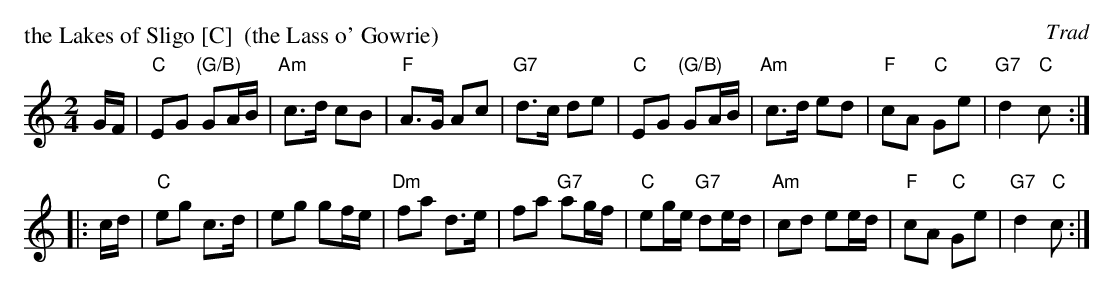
X:1
P: the Lakes of Sligo [C]  (the Lass o' Gowrie)
O: Trad
M: 2/4
L: 1/8
K: C
 G/F/ \
| "C"EG "(G/B)"GA/B/ | "Am"c>d cB | "F"A>G Ac | "G7"d>c de \
| "C"EG "(G/B)"GA/B/ | "Am"c>d ed | "F"cA "C"Ge | "G7"d2 "C"c :|
|: c/d/ \
| "C"eg c>d | eg gf/e/ | "Dm"fa d>e | fa "G7"ag/f/ \
| "C"eg/e/ "G7"de/d/ | "Am"cd ee/d/ | "F"cA "C"Ge | "G7"d2 "C"c :|
